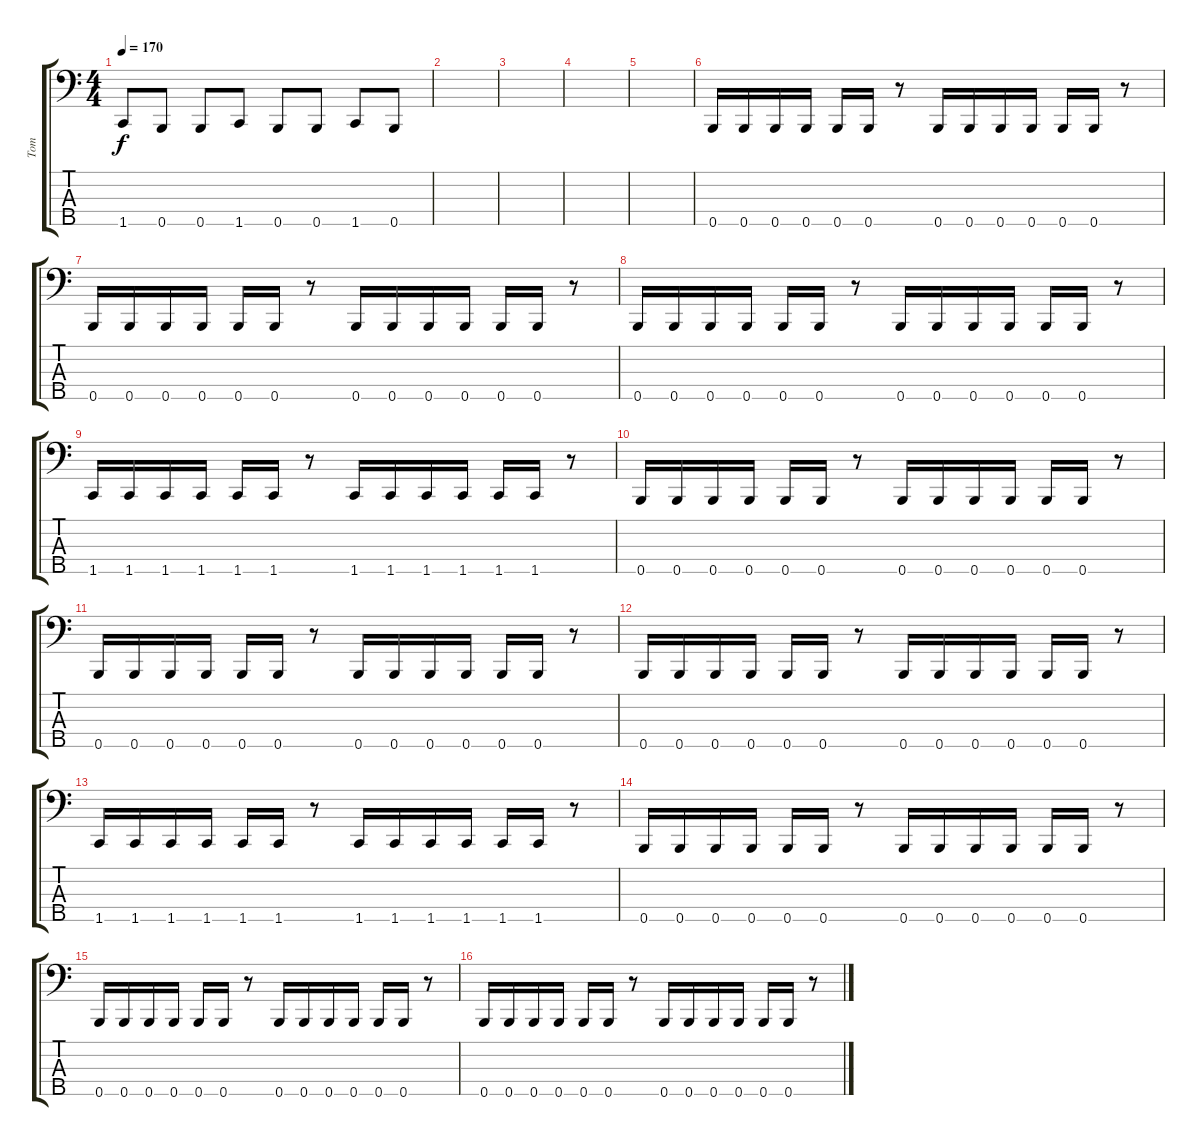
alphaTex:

\track ("Tom" "Tom") {instrument electricbasspick}
\staff {score tabs}
\tuning (A2 E2 B1 Gb1 B0) {hide}
\ts (4 4)
\tempo 170
\clef f4
\ks c
1.5.8{dy f} 0.5.8 0.5.8 1.5.8 0.5.8 0.5.8 1.5.8 0.5.8 |
|
|
|
|
0.5.16 0.5.16 0.5.16 0.5.16 0.5.16 0.5.16 r.8 0.5.16 0.5.16 0.5.16 0.5.16 0.5.16 0.5.16 r.8 |
0.5.16 0.5.16 0.5.16 0.5.16 0.5.16 0.5.16 r.8 0.5.16 0.5.16 0.5.16 0.5.16 0.5.16 0.5.16 r.8 |
0.5.16 0.5.16 0.5.16 0.5.16 0.5.16 0.5.16 r.8 0.5.16 0.5.16 0.5.16 0.5.16 0.5.16 0.5.16 r.8 |
1.5.16 1.5.16 1.5.16 1.5.16 1.5.16 1.5.16 r.8 1.5.16 1.5.16 1.5.16 1.5.16 1.5.16 1.5.16 r.8 |
0.5.16 0.5.16 0.5.16 0.5.16 0.5.16 0.5.16 r.8 0.5.16 0.5.16 0.5.16 0.5.16 0.5.16 0.5.16 r.8 |
0.5.16 0.5.16 0.5.16 0.5.16 0.5.16 0.5.16 r.8 0.5.16 0.5.16 0.5.16 0.5.16 0.5.16 0.5.16 r.8 |
0.5.16 0.5.16 0.5.16 0.5.16 0.5.16 0.5.16 r.8 0.5.16 0.5.16 0.5.16 0.5.16 0.5.16 0.5.16 r.8 |
1.5.16 1.5.16 1.5.16 1.5.16 1.5.16 1.5.16 r.8 1.5.16 1.5.16 1.5.16 1.5.16 1.5.16 1.5.16 r.8 |
0.5.16 0.5.16 0.5.16 0.5.16 0.5.16 0.5.16 r.8 0.5.16 0.5.16 0.5.16 0.5.16 0.5.16 0.5.16 r.8 |
0.5.16 0.5.16 0.5.16 0.5.16 0.5.16 0.5.16 r.8 0.5.16 0.5.16 0.5.16 0.5.16 0.5.16 0.5.16 r.8 |
0.5.16 0.5.16 0.5.16 0.5.16 0.5.16 0.5.16 r.8 0.5.16 0.5.16 0.5.16 0.5.16 0.5.16 0.5.16 r.8
